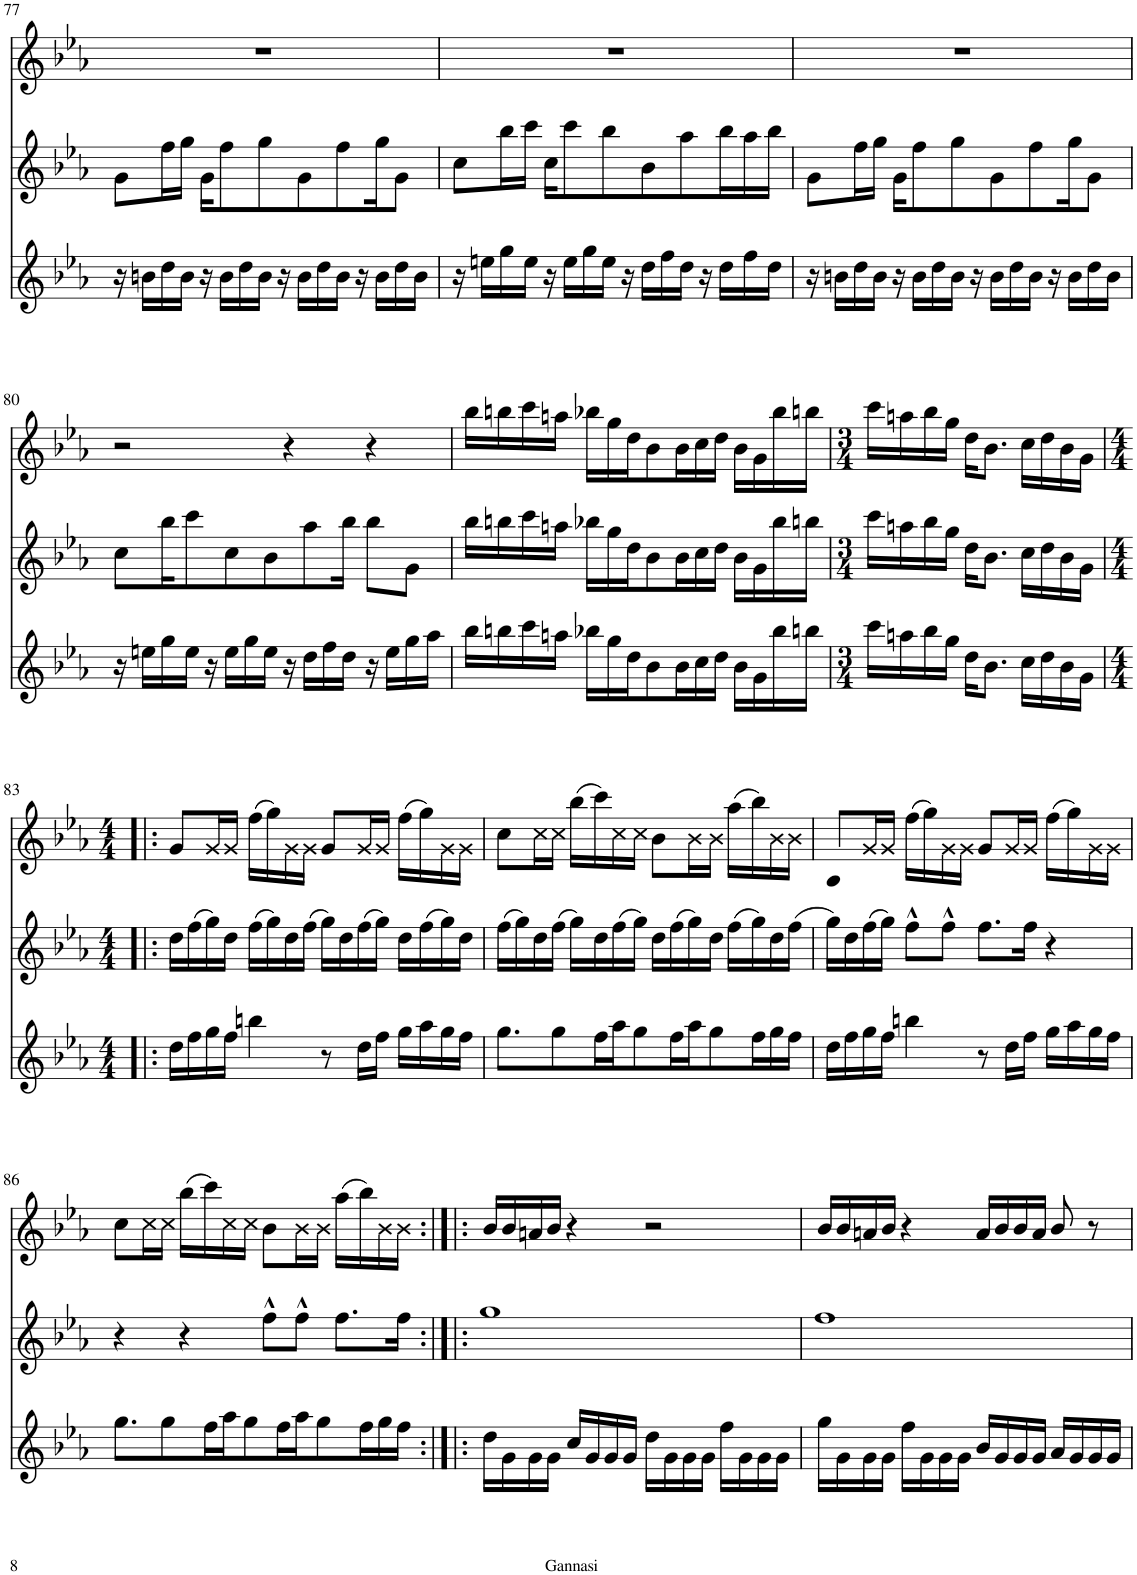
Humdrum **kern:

**kern	**kern	**kern
*part3	*part2	*part1
*staff3	*staff2	*staff1
*I"Alto Recorder	*I"Alto Recorder	*I"Alto Recorder
*I'Rec	*I'Rec	*I'Rec
!!LO:PB:g=z
*clefG2	*clefG2	*clefG2
*k[b-e-a-]	*k[b-e-a-]	*k[b-e-a-]
*M4/4	*M4/4	*M4/4
=77	=77	=77
16r	8g\L	1r
16bn\LL	.	.
16dd\	16ff\L	.
16b\JJ	16gg\JJ	.
16r	16g\KL	.
16b\LL	8ff\	.
16dd\	.	.
16b\JJ	8gg\	.
16r	.	.
16b\LL	8g\	.
16dd\	.	.
16b\JJ	8ff\	.
16r	.	.
16b\LL	16gg\K	.
16dd\	8g\J	.
16b\JJ	.	.
=78	=78	=78
16r	8cc\L	1r
16een\LL	.	.
16gg\	16bb-\L	.
16ee\JJ	16ccc\JJ	.
16r	16cc\KL	.
16ee\LL	8ccc\	.
16gg\	.	.
16ee\JJ	8bb-\	.
16r	.	.
16dd\LL	8b-\	.
16ff\	.	.
16dd\JJ	8aa-\	.
16r	.	.
16dd\LL	16bb-\L	.
16ff\	16aa-\	.
16dd\JJ	16bb-\JJ	.
=79	=79	=79
16r	8g\L	1r
16bn\LL	.	.
16dd\	16ff\L	.
16b\JJ	16gg\JJ	.
16r	16g\KL	.
16b\LL	8ff\	.
16dd\	.	.
16b\JJ	8gg\	.
16r	.	.
16b\LL	8g\	.
16dd\	.	.
16b\JJ	8ff\	.
16r	.	.
16b\LL	16gg\K	.
16dd\	8g\J	.
16b\JJ	.	.
!!LO:LB:g=z
=80	=80	=80
16r	8cc\L	2r
16een\LL	.	.
16gg\	16bb-\K	.
16ee\JJ	8ccc\	.
16r	.	.
16ee\LL	8cc\	.
16gg\	.	.
16ee\JJ	8b-\	.
16r	.	4r
16dd\LL	8aa-\	.
16ff\	.	.
16dd\JJ	16bb-\Jk	.
16r	8bb-\L	4r
16ee\LL	.	.
16gg\	8g\J	.
16aa-\JJ	.	.
=81	=81	=81
16bb-\LL	16bb-\LL	16bb-\LL
16bbn\	16bbn\	16bbn\
16ccc\	16ccc\	16ccc\
16aan\JJ	16aan\JJ	16aan\JJ
16bb-X\LL	16bb-X\LL	16bb-X\LL
16gg\	16gg\	16gg\
16dd\J	16dd\J	16dd\J
8b-\	8b-\	8b-\
16b-\L	16b-\L	16b-\L
16cc\	16cc\	16cc\
16dd\JJ	16dd\JJ	16dd\JJ
16b-\LL	16b-\LL	16b-\LL
16g\	16g\	16g\
16bb-\	16bb-\	16bb-\
16bbn\JJ	16bbn\JJ	16bbn\JJ
=82	=82	=82
*M3/4	*M3/4	*M3/4
16ccc\LL	16ccc\LL	16ccc\LL
16aan\	16aan\	16aan\
16bb-\	16bb-\	16bb-\
16gg\JJ	16gg\JJ	16gg\JJ
16dd\KL	16dd\KL	16dd\KL
8.b-\J	8.b-\J	8.b-\J
16cc\LL	16cc\LL	16cc\LL
16dd\	16dd\	16dd\
16b-\	16b-\	16b-\
16g\JJ	16g\JJ	16g\JJ
!!LO:LB:g=z
=83!|:	=83!|:	=83!|:
*M4/4	*M4/4	*M4/4
16dd\LL	16dd\LL	8g/L
16ff\	(16ff\	.
16gg\	16gg\)	16g/L
16ff\JJ	16dd\JJ	16g/JJ
4bbn\	(16ff\LL	(16ff\LL
.	16gg\)	16gg\)
.	16dd\	16g\
.	(16ff\JJ	16g\JJ
8r	16gg\LL)	8g/L
.	16dd\	.
16dd\LL	(16ff\	16g/L
16ff\JJ	16gg\JJ)	16g/JJ
16gg\LL	16dd\LL	(16ff\LL
16aa-\	(16ff\	16gg\)
16gg\	16gg\)	16g\
16ff\JJ	16dd\JJ	16g\JJ
=84	=84	=84
8.gg\L	(16ff\LL	8cc\L
.	16gg\)	.
.	16dd\	16cc\L
8gg\	(16ff\JJ	16cc\JJ
.	16gg\LL)	(16bb-\LL
16ff\L	16dd\	16ccc\)
16aa-\J	(16ff\	16cc\
8gg\	16gg\JJ)	16cc\JJ
.	16dd\LL	8b-\L
16ff\L	(16ff\	.
16aa-\J	16gg\)	16b-\L
8gg\	16dd\JJ	16b-\JJ
.	(16ff\LL	(16aa-\LL
16ff\L	16gg\)	16bb-\)
16gg\	16dd\	16b-\
16ff\JJ	(16ff\JJ	16b-\JJ
=85	=85	=85
16dd\LL	16gg\LL)	8g/L
16ff\	16dd\	.
16gg\	(16ff\	16g/L
16ff\JJ	16gg\JJ)	16g/JJ
4bbn\	8ff^^\L	(16ff\LL
.	.	16gg\)
.	8ff^^\J	16g\
.	.	16g\JJ
8r	8.ff\L	8g/L
16dd\LL	.	16g/L
16ff\JJ	16ff\Jk	16g/JJ
16gg\LL	4r	(16ff\LL
16aa-\	.	16gg\)
16gg\	.	16g\
16ff\JJ	.	16g\JJ
!!LO:LB:g=z
=86	=86	=86
8.gg\L	4r	8cc\L
.	.	16cc\L
8gg\	.	16cc\JJ
.	4r	(16bb-\LL
16ff\L	.	16ccc\)
16aa-\J	.	16cc\
8gg\	.	16cc\JJ
.	8ff^^\L	8b-\L
16ff\L	.	.
16aa-\J	8ff^^\J	16b-\L
8gg\	.	16b-\JJ
.	8.ff\L	(16aa-\LL
16ff\L	.	16bb-\)
16gg\	.	16b-\
16ff\JJ	16ff\Jk	16b-\JJ
=87:|!|:	=87:|!|:	=87:|!|:
16dd\LL	1gg	16b-/LL
16g\	.	16b-/
16g\	.	16an/
16g\JJ	.	16b-/JJ
16cc/LL	.	4r
16g/	.	.
16g/	.	.
16g/JJ	.	.
16dd\LL	.	2r
16g\	.	.
16g\	.	.
16g\JJ	.	.
16ff\LL	.	.
16g\	.	.
16g\	.	.
16g\JJ	.	.
=88	=88	=88
16gg\LL	1ff	16b-/LL
16g\	.	16b-/
16g\	.	16an/
16g\JJ	.	16b-/JJ
16ff\LL	.	4r
16g\	.	.
16g\	.	.
16g\JJ	.	.
16b-/LL	.	16a/LL
16g/	.	16b-/
16g/	.	16b-/
16g/JJ	.	16a/JJ
16a-/LL	.	8b-/
16g/	.	.
16g/	.	8r
16g/JJ	.	.
=	=	=
*-	*-	*-
